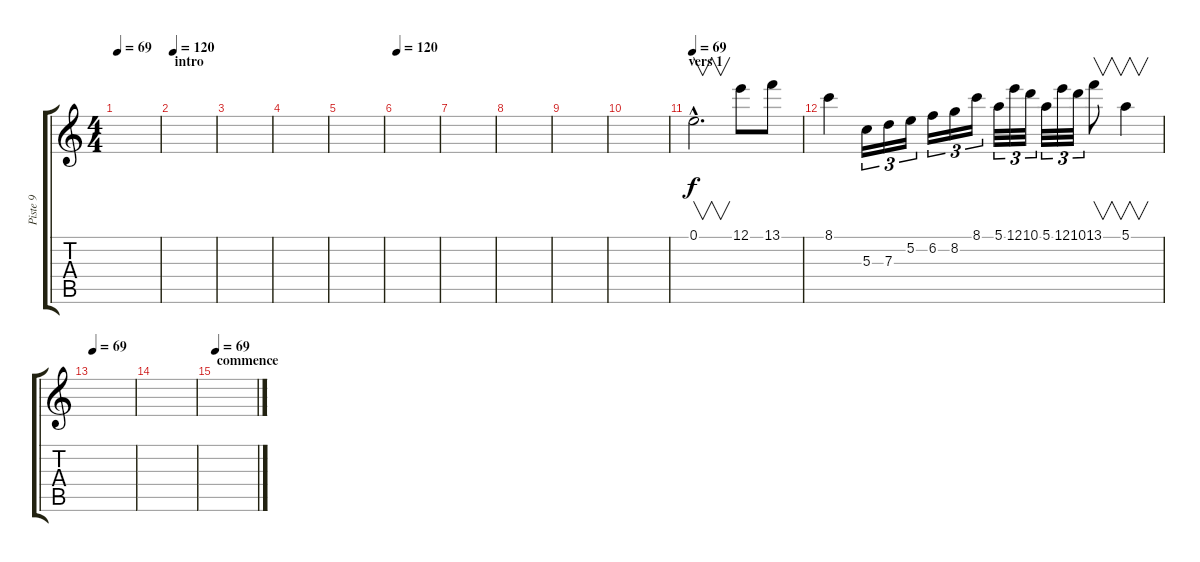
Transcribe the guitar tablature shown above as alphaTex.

\track ("Piste 9" "Piste 9") {instrument distortionguitar}
\staff {score tabs}
\tuning (E4 B3 G3 D3 A2 E2) {hide}
\ts (4 4)
\tempo 69
\clef g2
\ks c
|
\section ("" "intro")
\tempo 120
|
|
|
|
\tempo 120
|
|
|
|
|
\section ("" "vers 1")
\tempo 69
0.1{hac}.2{v d} 12.1.8 13.1.8 |
8.1.4 5.3.16{tu (3 2)} 7.3.16{tu (3 2)} 5.2.16{tu (3 2)} 6.2.16{tu (3 2)} 8.2.16{tu (3 2)} 8.1.16{tu (3 2)} 5.1.32{tu (3 2)} 12.1.32{tu (3 2)} 10.1.32{tu (3 2)} 5.1.32{tu (3 2)} 12.1.32{tu (3 2)} 10.1.32{tu (3 2)} 13.1.8{v} 5.1.4{v} |
\tempo 69
|
|
\section ("" "commence")
\tempo 69
